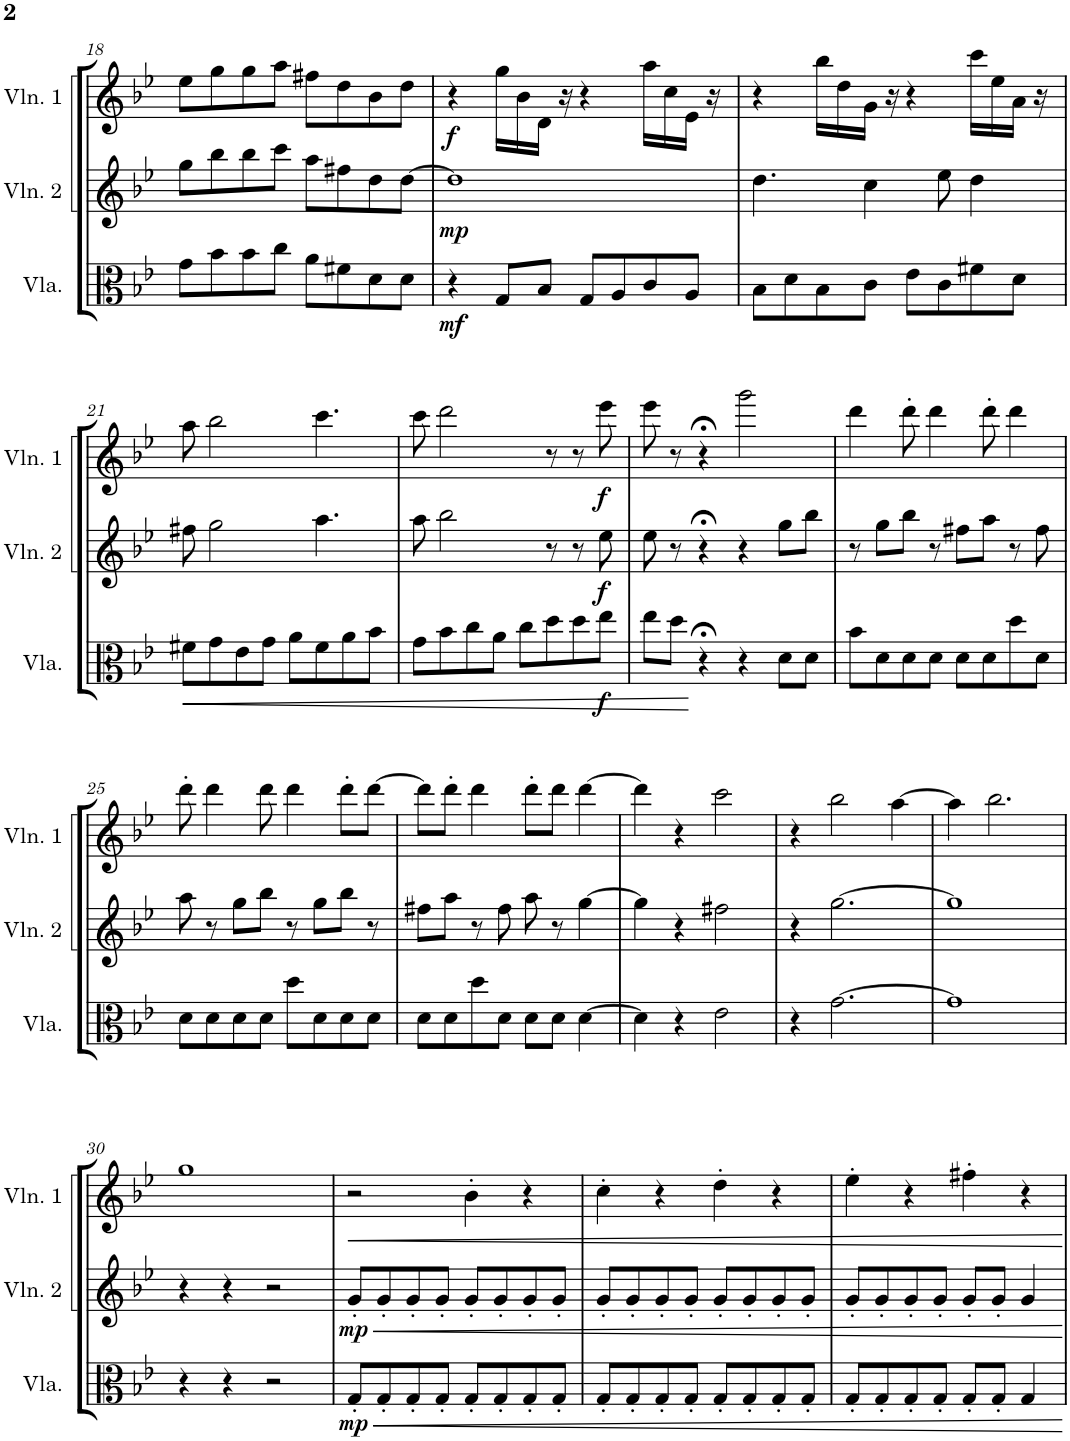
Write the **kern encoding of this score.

**kern	**dynam	**kern	**dynam	**kern	**dynam
*part3	*part3	*part2	*part2	*part1	*part1
*staff3	*staff3	*staff2	*staff2	*staff1	*staff1
*I"Viola	*	*I"Violin 2	*	*I"Violin 1	*
*I'Vla.	*	*I'Vln. 2	*	*I'Vln. 1	*
!!LO:PB:g=z
*clefC3	*	*clefG2	*	*clefG2	*
*k[b-e-]	*	*k[b-e-]	*	*k[b-e-]	*
*M4/4	*	*M4/4	*	*M4/4	*
=18	=18	=18	=18	=18	=18
8g\L	.	8gg\L	.	8ee-\L	.
8b-\	.	8bb-\	.	8gg\	.
8b-\	.	8bb-\	.	8gg\	.
8cc\J	.	8ccc\J	.	8aa\J	.
8a\L	.	8aa\L	.	8ff#X\L	.
8f#X\	.	8ff#X\	.	8dd\	.
8d\	.	8dd\	.	8b-\	.
8d\J	.	[8dd\J	.	8dd\J	.
=19	=19	=19	=19	=19	=19
!	!LO:DY:b	!	!LO:DY:b	!	!LO:DY:b
4r	mf	1dd]	mp	4r	f
8G/L	.	.	.	16gg\LL	.
.	.	.	.	16b-\	.
8B-/J	.	.	.	16d\JJ	.
.	.	.	.	16r	.
8G/L	.	.	.	4r	.
8A/	.	.	.	.	.
8c/	.	.	.	16aa\LL	.
.	.	.	.	16cc\	.
8A/J	.	.	.	16e-\JJ	.
.	.	.	.	16r	.
=20	=20	=20	=20	=20	=20
8B-\L	.	4.dd\	.	4r	.
8d\	.	.	.	.	.
8B-\	.	.	.	16bb-\LL	.
.	.	.	.	16dd\	.
8c\J	.	4cc\	.	16g\JJ	.
.	.	.	.	16r	.
8e-\L	.	.	.	4r	.
8c\	.	8ee-\	.	.	.
8f#X\	.	4dd\	.	16ccc\LL	.
.	.	.	.	16ee-\	.
8d\J	.	.	.	16a\JJ	.
.	.	.	.	16r	.
!!LO:LB:g=z
=21	=21	=21	=21	=21	=21
!	!LO:HP:b	!	!	!	!
8f#X\L	<	8ff#X\	.	8aa\	.
8g\	.	2gg\	.	2bb-\	.
8e-\	.	.	.	.	.
8g\J	.	.	.	.	.
8a\L	.	.	.	.	.
8f#\	.	4.aa\	.	4.ccc\	.
8a\	.	.	.	.	.
8b-\J	.	.	.	.	.
=22	=22	=22	=22	=22	=22
8g\L	.	8aa\	.	8ccc\	.
8b-\	.	2bb-\	.	2ddd\	.
8cc\	.	.	.	.	.
8a\J	.	.	.	.	.
8cc\L	.	.	.	.	.
8dd\	.	8r	.	8r	.
8dd\	.	8r	.	8r	.
!	!LO:DY:b	!	!LO:DY:b	!	!LO:DY:b
8ee-\J	f	8ee-\	f	8eee-\	f
=23	=23	=23	=23	=23	=23
8ee-\L	.	8ee-\	.	8eee-\	.
8dd\J	.	8r	.	8r	.
4r;<	[	4r;<	.	4r;<	.
4r	.	4r	.	2ggg\	.
8d\L	.	8gg\L	.	.	.
8d\J	.	8bb-\J	.	.	.
=24	=24	=24	=24	=24	=24
8b-\L	.	8r	.	4ddd\	.
8d\	.	8gg\L	.	.	.
8d\	.	8bb-\J	.	8ddd'\	.
8d\J	.	8r	.	4ddd\	.
8d\L	.	8ff#X\L	.	.	.
8d\	.	8aa\J	.	8ddd'\	.
8dd\	.	8r	.	4ddd\	.
8d\J	.	8ff#\	.	.	.
!!LO:LB:g=z
=25	=25	=25	=25	=25	=25
8d\L	.	8aa\	.	8ddd'\	.
8d\	.	8r	.	4ddd\	.
8d\	.	8gg\L	.	.	.
8d\J	.	8bb-\J	.	8ddd\	.
8dd\L	.	8r	.	4ddd\	.
8d\	.	8gg\L	.	.	.
8d\	.	8bb-\J	.	8ddd'\L	.
8d\J	.	8r	.	[8ddd\J	.
=26	=26	=26	=26	=26	=26
8d\L	.	8ff#X\L	.	8ddd\L]	.
8d\	.	8aa\J	.	8ddd'\J	.
8dd\	.	8r	.	4ddd\	.
8d\J	.	8ff#\	.	.	.
8d\L	.	8aa\	.	8ddd'\L	.
8d\J	.	8r	.	8ddd\J	.
[4d\	.	[4gg\	.	[4ddd\	.
=27	=27	=27	=27	=27	=27
4d\]	.	4gg\]	.	4ddd\]	.
4r	.	4r	.	4r	.
2e-\	.	2ff#X\	.	2ccc\	.
=28	=28	=28	=28	=28	=28
4r	.	4r	.	4r	.
[2.g\	.	[2.gg\	.	2bb-\	.
.	.	.	.	[4aa\	.
=29	=29	=29	=29	=29	=29
1g]	.	1gg]	.	4aa\]	.
.	.	.	.	2.bb-\	.
!!LO:LB:g=z
=30	=30	=30	=30	=30	=30
4r	.	4r	.	1gg	.
4r	.	4r	.	.	.
2r	.	2r	.	.	.
=31	=31	=31	=31	=31	=31
!	!LO:DY:b	!	!LO:DY:b	!	!
8G'/L	mp	8g'/L	mp	2r	.
8G'/	.	8g'/	.	.	.
8G'/	.	8g'/	.	.	.
8G'/J	.	8g'/J	.	.	.
8G'/L	.	8g'/L	.	4b-'\	.
8G'/	.	8g'/	.	.	.
8G'/	.	8g'/	.	4r	.
8G'/J	.	8g'/J	.	.	.
=32	=32	=32	=32	=32	=32
8G'/L	.	8g'/L	.	4cc'\	.
8G'/	.	8g'/	.	.	.
8G'/	.	8g'/	.	4r	.
8G'/J	.	8g'/J	.	.	.
8G'/L	.	8g'/L	.	4dd'\	.
8G'/	.	8g'/	.	.	.
8G'/	.	8g'/	.	4r	.
8G'/J	.	8g'/J	.	.	.
=33	=33	=33	=33	=33	=33
8G'/L	.	8g'/L	.	4ee-'\	.
8G'/	.	8g'/	.	.	.
8G'/	.	8g'/	.	4r	.
8G'/J	.	8g'/J	.	.	.
8G'/L	.	8g'/L	.	4ff#X'\	.
8G'/J	.	8g'/J	.	.	.
4G/	.	4g/	.	4r	.
=	=	=	=	=	=
*-	*-	*-	*-	*-	*-
